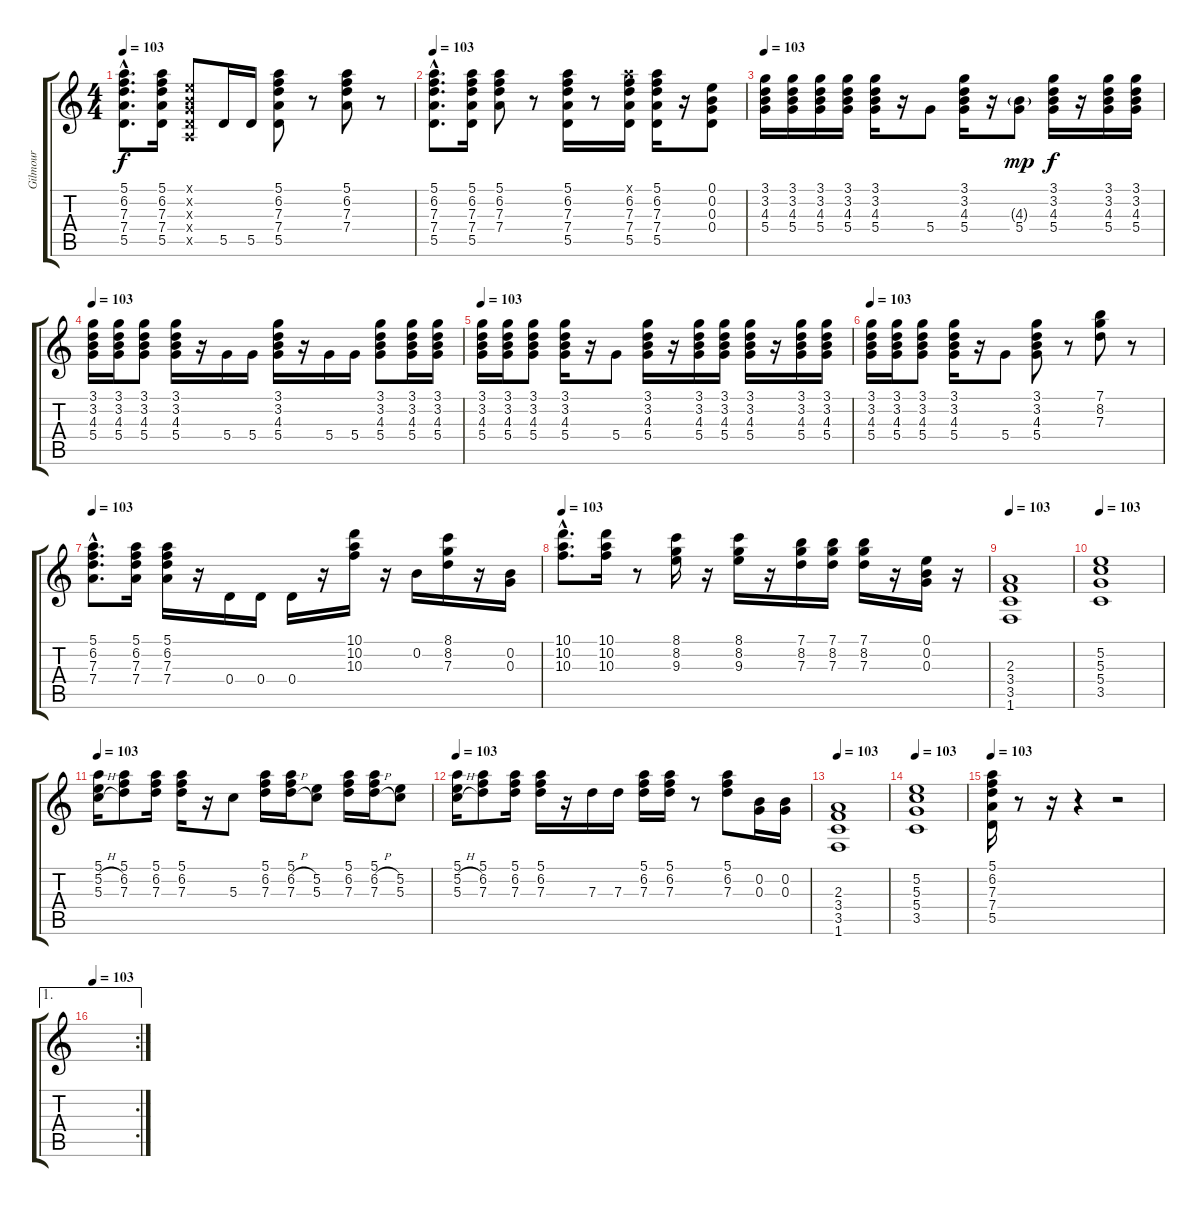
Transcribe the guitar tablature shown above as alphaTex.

\track ("Gilmour" "Gilmour") {instrument distortionguitar}
\staff {score tabs}
\tuning (E4 B3 G3 D3 A2 E2) {hide}
\ts (4 4)
\tempo 103
\clef g2
\ks c
(5.1{hac} 6.2{hac} 7.3{hac} 7.4{hac} 5.5{hac}).8{d dy f} (5.1 6.2 7.3 7.4 5.5).16 (0.1{x} 0.2{x} 0.3{x} 0.4{x} 0.5{x}).8 5.5.16 5.5.16 (5.1 6.2 7.3 7.4 5.5).8 r.8 (5.1 6.2 7.3 7.4).8 r.8 |
\tempo 103
(5.1{hac} 6.2{hac} 7.3{hac} 7.4{hac} 5.5{hac}).8{d} (5.1 6.2 7.3 7.4 5.5).16 (5.1 6.2 7.3 7.4).8 r.8 (5.1 6.2 7.3 7.4 5.5).16 r.8 (5.1{x} 6.2 7.3 7.4 5.5).16 (5.1 6.2 7.3 7.4 5.5).16 r.16 (0.1 0.2 0.3 0.4).8 |
\tempo 103
(3.1 3.2 4.3 5.4).16 (3.1 3.2 4.3 5.4).16 (3.1 3.2 4.3 5.4).16 (3.1 3.2 4.3 5.4).16 (3.1 3.2 4.3 5.4).16 r.16 5.4.8 (3.1 3.2 4.3 5.4).16 r.16 (4.3{g} 5.4).8{dy mp} (3.1 3.2 4.3 5.4).16{dy f} r.16 (3.1 3.2 4.3 5.4).16 (3.1 3.2 4.3 5.4).16 |
\tempo 103
(3.1 3.2 4.3 5.4).16 (3.1 3.2 4.3 5.4).16 (3.1 3.2 4.3 5.4).8 (3.1 3.2 4.3 5.4).16 r.16 5.4.16 5.4.16 (3.1 3.2 4.3 5.4).16 r.16 5.4.16 5.4.16 (3.1 3.2 4.3 5.4).8 (3.1 3.2 4.3 5.4).16 (3.1 3.2 4.3 5.4).16 |
\tempo 103
(3.1 3.2 4.3 5.4).16 (3.1 3.2 4.3 5.4).16 (3.1 3.2 4.3 5.4).8 (3.1 3.2 4.3 5.4).16 r.16 5.4.8 (3.1 3.2 4.3 5.4).16 r.16 (3.1 3.2 4.3 5.4).16 (3.1 3.2 4.3 5.4).16 (3.1 3.2 4.3 5.4).16 r.16 (3.1 3.2 4.3 5.4).16 (3.1 3.2 4.3 5.4).16 |
\tempo 103
(3.1 3.2 4.3 5.4).16 (3.1 3.2 4.3 5.4).16 (3.1 3.2 4.3 5.4).8 (3.1 3.2 4.3 5.4).16 r.16 5.4.8 (3.1 3.2 4.3 5.4).8 r.8 (7.1 8.2 7.3).8 r.8 |
\tempo 103
(5.1{hac} 6.2{hac} 7.3{hac} 7.4{hac}).8{d} (5.1 6.2 7.3 7.4).16 (5.1 6.2 7.3 7.4).16 r.16 0.4.16 0.4.16 0.4.16 r.16 (10.1 10.2 10.3).16 r.16 0.2.16 (8.1 8.2 7.3).16 r.16 (0.2 0.3).16 |
\tempo 103
(10.1{hac} 10.2{hac} 10.3{hac}).8{d} (10.1 10.2 10.3).16 r.8 (8.1 8.2 9.3).16 r.16 (8.1 8.2 9.3).16 r.16 (7.1 8.2 7.3).16 (7.1 8.2 7.3).16 (7.1 8.2 7.3).16 r.16 (0.1 0.2 0.3).16 r.16 |
\tempo 103
(2.3 3.4 3.5 1.6).1 |
\tempo 103
(5.2 5.3 5.4 3.5).1 |
\tempo 103
(5.1 5.2{h} 5.3{h}).16 (5.1 6.2 7.3).8 (5.1 6.2 7.3).16 (5.1 6.2 7.3).16 r.16 5.3.8 (5.1 6.2 7.3).16 (5.1 6.2{h} 7.3{h}).16 (5.2 5.3).8 (5.1 6.2 7.3).16 (5.1 6.2{h} 7.3{h}).16 (5.2 5.3).8 |
\tempo 103
(5.1 5.2{h} 5.3{h}).16 (5.1 6.2 7.3).8 (5.1 6.2 7.3).16 (5.1 6.2 7.3).16 r.16 7.3.16 7.3.16 (5.1 6.2 7.3).16 (5.1 6.2 7.3).16 r.8 (5.1 6.2 7.3).8 (0.2 0.3).16 (0.2 0.3).16 |
\tempo 103
(2.3 3.4 3.5 1.6).1 |
\tempo 103
(5.2 5.3 5.4 3.5).1 |
\tempo 103
(5.1 6.2 7.3 7.4 5.5).16 r.8 r.16 r.4 r.2 |
\ae 1
\rc 2
\tempo 103
